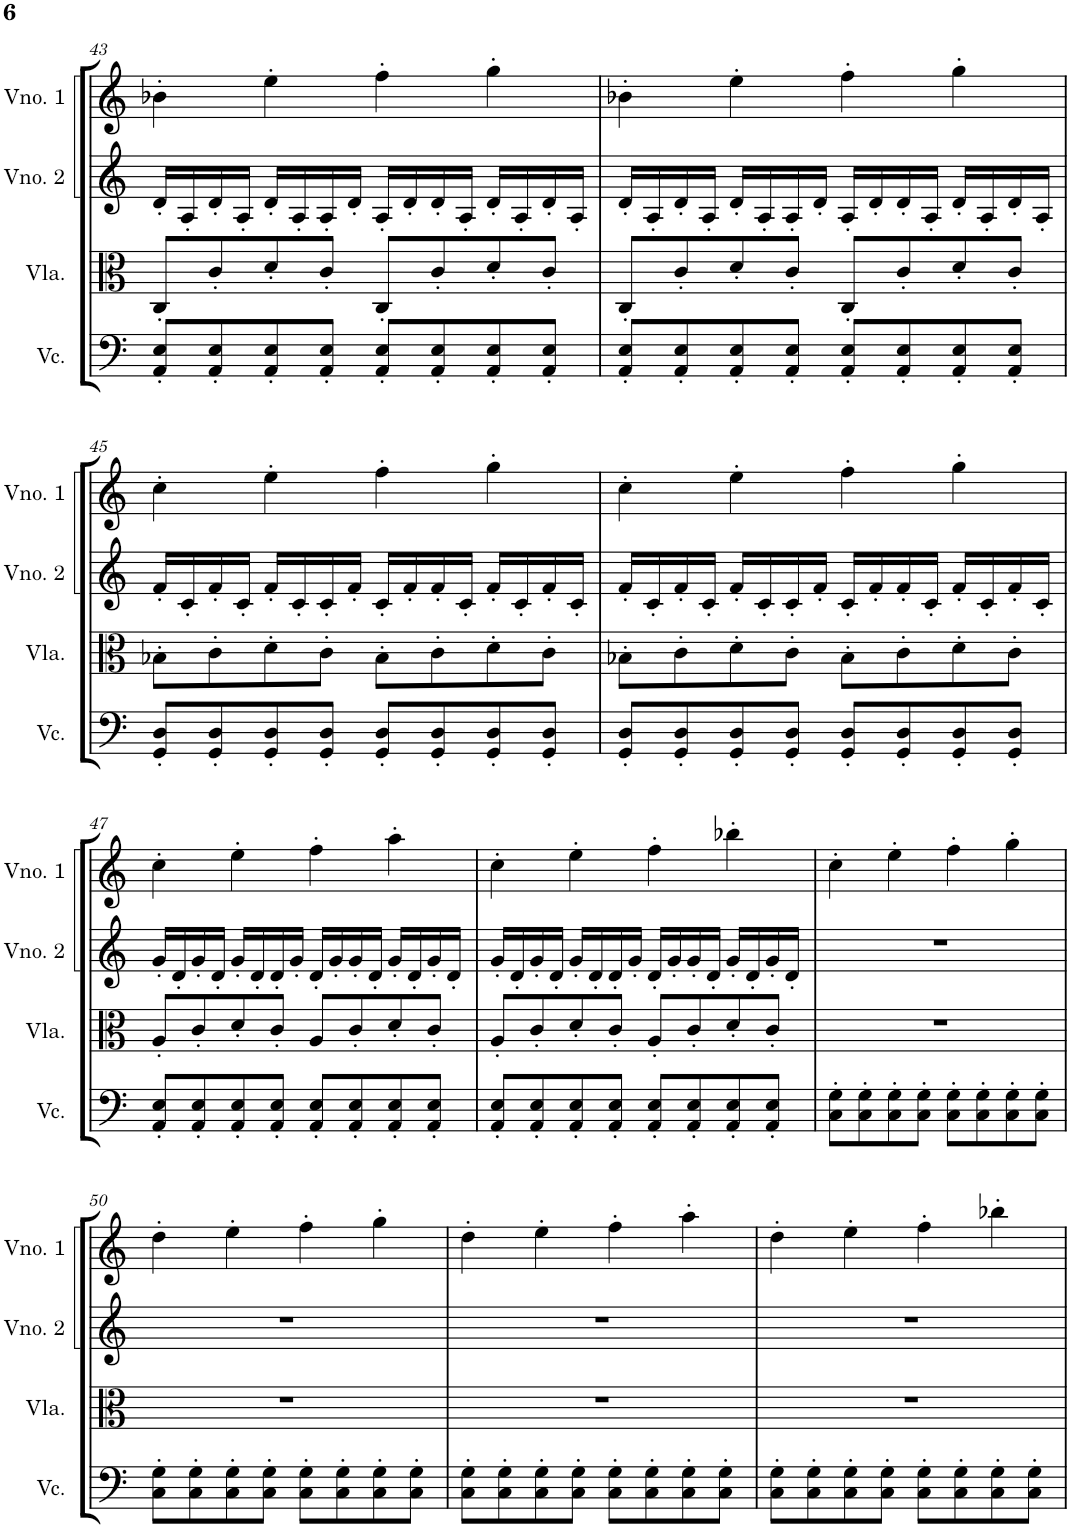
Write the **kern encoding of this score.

**kern	**kern	**kern	**kern
*part4	*part3	*part2	*part1
*staff4	*staff3	*staff2	*staff1
*I"Violoncelo	*I"Viola	*I"Violino 2	*I"Violino 1
*I'Vc.	*I'Vla.	*I'Vno. 2	*I'Vno. 1
!!LO:PB:g=z
*clefF4	*clefC3	*clefG2	*clefG2
*k[]	*k[]	*k[]	*k[]
*M4/4	*M4/4	*M4/4	*M4/4
=43	=43	=43	=43
8AA/' 8E/'L	8C'/L	16d'/LL	4b-X'\
.	.	16A'/	.
8AA/' 8E/'	8c'/	16d'/	.
.	.	16A'/JJ	.
8AA/' 8E/'	8d'/	16d'/LL	4ee'\
.	.	16A'/	.
8AA/' 8E/'J	8c'/J	16A'/	.
.	.	16d'/JJ	.
8AA/' 8E/'L	8C'/L	16A'/LL	4ff'\
.	.	16d'/	.
8AA/' 8E/'	8c'/	16d'/	.
.	.	16A'/JJ	.
8AA/' 8E/'	8d'/	16d'/LL	4gg'\
.	.	16A'/	.
8AA/' 8E/'J	8c'/J	16d'/	.
.	.	16A'/JJ	.
=44	=44	=44	=44
8AA/' 8E/'L	8C'/L	16d'/LL	4b-X'\
.	.	16A'/	.
8AA/' 8E/'	8c'/	16d'/	.
.	.	16A'/JJ	.
8AA/' 8E/'	8d'/	16d'/LL	4ee'\
.	.	16A'/	.
8AA/' 8E/'J	8c'/J	16A'/	.
.	.	16d'/JJ	.
8AA/' 8E/'L	8C'/L	16A'/LL	4ff'\
.	.	16d'/	.
8AA/' 8E/'	8c'/	16d'/	.
.	.	16A'/JJ	.
8AA/' 8E/'	8d'/	16d'/LL	4gg'\
.	.	16A'/	.
8AA/' 8E/'J	8c'/J	16d'/	.
.	.	16A'/JJ	.
!!LO:LB:g=z
=45	=45	=45	=45
8GG/' 8D/'L	8B-X'\L	16f'/LL	4cc'\
.	.	16c'/	.
8GG/' 8D/'	8c'\	16f'/	.
.	.	16c'/JJ	.
8GG/' 8D/'	8d'\	16f'/LL	4ee'\
.	.	16c'/	.
8GG/' 8D/'J	8c'\J	16c'/	.
.	.	16f'/JJ	.
8GG/' 8D/'L	8B-'\L	16c'/LL	4ff'\
.	.	16f'/	.
8GG/' 8D/'	8c'\	16f'/	.
.	.	16c'/JJ	.
8GG/' 8D/'	8d'\	16f'/LL	4gg'\
.	.	16c'/	.
8GG/' 8D/'J	8c'\J	16f'/	.
.	.	16c'/JJ	.
=46	=46	=46	=46
8GG/' 8D/'L	8B-X'\L	16f'/LL	4cc'\
.	.	16c'/	.
8GG/' 8D/'	8c'\	16f'/	.
.	.	16c'/JJ	.
8GG/' 8D/'	8d'\	16f'/LL	4ee'\
.	.	16c'/	.
8GG/' 8D/'J	8c'\J	16c'/	.
.	.	16f'/JJ	.
8GG/' 8D/'L	8B-'\L	16c'/LL	4ff'\
.	.	16f'/	.
8GG/' 8D/'	8c'\	16f'/	.
.	.	16c'/JJ	.
8GG/' 8D/'	8d'\	16f'/LL	4gg'\
.	.	16c'/	.
8GG/' 8D/'J	8c'\J	16f'/	.
.	.	16c'/JJ	.
!!LO:LB:g=z
=47	=47	=47	=47
8AA/' 8E/'L	8A'/L	16g'/LL	4cc'\
.	.	16d'/	.
8AA/' 8E/'	8c'/	16g'/	.
.	.	16d'/JJ	.
8AA/' 8E/'	8d'/	16g'/LL	4ee'\
.	.	16d'/	.
8AA/' 8E/'J	8c'/J	16d'/	.
.	.	16g'/JJ	.
8AA/' 8E/'L	8A'/L	16d'/LL	4ff'\
.	.	16g'/	.
8AA/' 8E/'	8c'/	16g'/	.
.	.	16d'/JJ	.
8AA/' 8E/'	8d'/	16g'/LL	4aa'\
.	.	16d'/	.
8AA/' 8E/'J	8c'/J	16g'/	.
.	.	16d'/JJ	.
=48	=48	=48	=48
8AA/' 8E/'L	8A'/L	16g'/LL	4cc'\
.	.	16d'/	.
8AA/' 8E/'	8c'/	16g'/	.
.	.	16d'/JJ	.
8AA/' 8E/'	8d'/	16g'/LL	4ee'\
.	.	16d'/	.
8AA/' 8E/'J	8c'/J	16d'/	.
.	.	16g'/JJ	.
8AA/' 8E/'L	8A'/L	16d'/LL	4ff'\
.	.	16g'/	.
8AA/' 8E/'	8c'/	16g'/	.
.	.	16d'/JJ	.
8AA/' 8E/'	8d'/	16g'/LL	4bb-X'\
.	.	16d'/	.
8AA/' 8E/'J	8c'/J	16g'/	.
.	.	16d'/JJ	.
=49	=49	=49	=49
8C\' 8G\'L	1r	1r	4cc'\
8C\' 8G\'	.	.	.
8C\' 8G\'	.	.	4ee'\
8C\' 8G\'J	.	.	.
8C\' 8G\'L	.	.	4ff'\
8C\' 8G\'	.	.	.
8C\' 8G\'	.	.	4gg'\
8C\' 8G\'J	.	.	.
!!LO:LB:g=z
=50	=50	=50	=50
8C\' 8G\'L	1r	1r	4dd'\
8C\' 8G\'	.	.	.
8C\' 8G\'	.	.	4ee'\
8C\' 8G\'J	.	.	.
8C\' 8G\'L	.	.	4ff'\
8C\' 8G\'	.	.	.
8C\' 8G\'	.	.	4gg'\
8C\' 8G\'J	.	.	.
=51	=51	=51	=51
8C\' 8G\'L	1r	1r	4dd'\
8C\' 8G\'	.	.	.
8C\' 8G\'	.	.	4ee'\
8C\' 8G\'J	.	.	.
8C\' 8G\'L	.	.	4ff'\
8C\' 8G\'	.	.	.
8C\' 8G\'	.	.	4aa'\
8C\' 8G\'J	.	.	.
=52	=52	=52	=52
8C\' 8G\'L	1r	1r	4dd'\
8C\' 8G\'	.	.	.
8C\' 8G\'	.	.	4ee'\
8C\' 8G\'J	.	.	.
8C\' 8G\'L	.	.	4ff'\
8C\' 8G\'	.	.	.
8C\' 8G\'	.	.	4bb-X'\
8C\' 8G\'J	.	.	.
=	=	=	=
*-	*-	*-	*-
